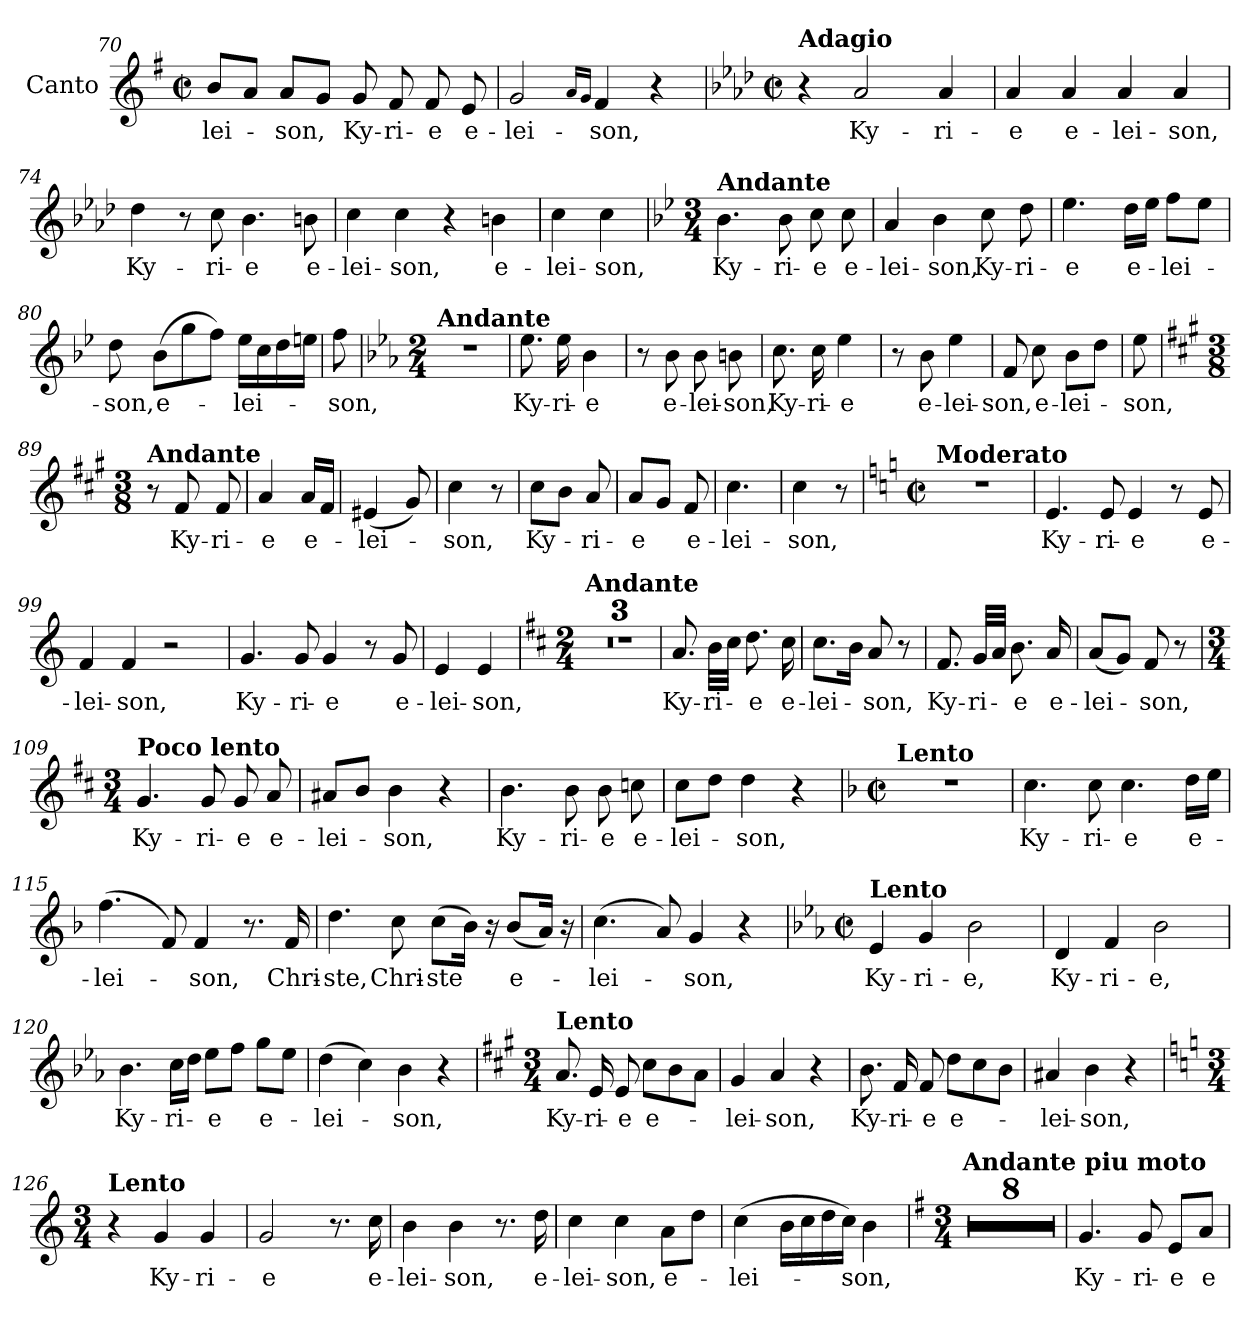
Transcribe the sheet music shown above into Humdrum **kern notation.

**kern	**text
*part1	*part1
*staff1	*staff1
*I"Canto	*
*clefG2	*
*k[f#]	*
*M2/2	*
*met(c|)	*
=70	=70
!	!LO:LY:b
8b/L	-lei-
8a/J	.
!	!LO:LY:b
8a/L	-son,
8g/J	.
!	!LO:LY:b
8g/	Ky-
!	!LO:LY:b
8f#/	-ri-
!	!LO:LY:b
8f#/	-e
!	!LO:LY:b
8e/	e-
=71	=71
!	!LO:LY:b
2g/	-lei-
16qa/LL	.
16qg/JJ	.
!	!LO:LY:b
4f#/	-son,
4r	.
!!LO:LB:g=z
=72	=72
*k[b-e-a-d-]	*
*M2/2	*
*met(c|)	*
!LO:TX:a:B:t=Adagio	!
4r	.
!	!LO:LY:b
2a-/	Ky-
!	!LO:LY:b
4a-/	-ri-
=73	=73
!	!LO:LY:b
4a-/	-e
!	!LO:LY:b
4a-/	e-
!	!LO:LY:b
4a-/	-lei-
!	!LO:LY:b
4a-/	-son,
=74	=74
!	!LO:LY:b
4dd-\	Ky-
8r	.
!	!LO:LY:b
8cc\	-ri-
!	!LO:LY:b
4.b-\	-e
!	!LO:LY:b
8bn\	e-
=75	=75
!	!LO:LY:b
4cc\	-lei-
!	!LO:LY:b
4cc\	-son,
4r	.
!	!LO:LY:b
4bn\	e-
=76	=76
!	!LO:LY:b
4cc\	-lei-
!	!LO:LY:b
4cc\	-son,
!!LO:LB:g=z
=77	=77
*k[b-e-]	*
*M3/4	*
!LO:TX:a:B:t=Andante	!
!	!LO:LY:b
4.b-\	Ky-
!	!LO:LY:b
8b-\	-ri-
!	!LO:LY:b
8cc\	-e
!	!LO:LY:b
8cc\	e-
=78	=78
!	!LO:LY:b
4a/	-lei-
!	!LO:LY:b
4b-\	-son,
!	!LO:LY:b
8cc\	Ky-
!	!LO:LY:b
8dd\	-ri-
=79	=79
!	!LO:LY:b
4.ee-\	-e
!	!LO:LY:b
16dd\LL	e-
16ee-\JJ	.
!	!LO:LY:b
8ff\L	-lei-
8ee-\J	.
=80	=80
!	!LO:LY:b
8dd\	-son,
!	!LO:LY:b
(8b-\L	e-
8gg\	.
8ff\J)	.
!	!LO:LY:b
16ee-\LL	-lei-
16cc\	.
16dd\	.
16een\JJ	.
=81	=81
!	!LO:LY:b
8ff\	-son,
!!LO:LB:g=z
=82	=82
*k[b-e-a-]	*
*M2/4	*
!LO:TX:a:B:t=Andante	!
2r	.
=83	=83
!	!LO:LY:b
8.ee-\	Ky-
!	!LO:LY:b
16ee-\	-ri-
!	!LO:LY:b
4b-\	-e
=84	=84
8r	.
!	!LO:LY:b
8b-\	e-
!	!LO:LY:b
8b-\	-lei-
!	!LO:LY:b
8bn\	-son,
=85	=85
!	!LO:LY:b
8.cc\	Ky-
!	!LO:LY:b
16cc\	-ri-
!	!LO:LY:b
4ee-\	-e
=86	=86
8r	.
!	!LO:LY:b
8b-\	e-
!	!LO:LY:b
4ee-\	-lei-
=87	=87
!	!LO:LY:b
8f/	-son,
!	!LO:LY:b
8cc\	e-
!	!LO:LY:b
8b-\L	-lei-
8dd\J	.
=88	=88
!	!LO:LY:b
8ee-\	-son,
!!LO:LB:g=z
=89	=89
*k[f#c#g#]	*
*M3/8	*
!LO:TX:a:B:t=Andante	!
8r	.
!	!LO:LY:b
8f#/	Ky-
!	!LO:LY:b
8f#/	-ri-
=90	=90
!	!LO:LY:b
4a/	-e
!	!LO:LY:b
16a/LL	e-
16f#/JJ	.
=91	=91
!	!LO:LY:b
(4e#X/	-lei-
8g#/)	.
=92	=92
!	!LO:LY:b
4cc#\	-son,
8r	.
=93	=93
!	!LO:LY:b
8cc#\L	Ky-
8b\J	.
!	!LO:LY:b
8a/	-ri-
=94	=94
!	!LO:LY:b
8a/L	-e
8g#/J	.
!	!LO:LY:b
8f#/	e-
=95	=95
!	!LO:LY:b
4.cc#\	-lei-
=96	=96
!	!LO:LY:b
4cc#\	-son,
8r	.
!!LO:LB:g=z
=97	=97
*k[]	*
*M2/2	*
*met(c|)	*
!LO:TX:a:B:t=Moderato	!
1r	.
=98	=98
!	!LO:LY:b
4.e/	Ky-
!	!LO:LY:b
8e/	-ri-
!	!LO:LY:b
4e/	-e
8r	.
!	!LO:LY:b
8e/	e-
=99	=99
!	!LO:LY:b
4f/	-lei-
!	!LO:LY:b
4f/	-son,
2r	.
=100	=100
!	!LO:LY:b
4.g/	Ky-
!	!LO:LY:b
8g/	-ri-
!	!LO:LY:b
4g/	-e
8r	.
!	!LO:LY:b
8g/	e-
=101	=101
!	!LO:LY:b
4e/	-lei-
!	!LO:LY:b
4e/	-son,
!!LO:LB:g=z
=102	=102
*k[f#c#]	*
*M2/4	*
!LO:TX:a:B:t=Andante	!
2r	.
=103	=103
2r	.
=104	=104
2r	.
=105	=105
!	!LO:LY:b
8.a/	Ky-
!	!LO:LY:b
32b\LLL	-ri-
32cc#\JJJ	.
!	!LO:LY:b
8.dd\	-e
!	!LO:LY:b
16cc#\	e-
=106	=106
!	!LO:LY:b
8.cc#\L	-lei-
16b\Jk	.
!	!LO:LY:b
8a/	-son,
8r	.
=107	=107
!	!LO:LY:b
8.f#/	Ky-
!	!LO:LY:b
32g/LLL	-ri-
32a/JJJ	.
!	!LO:LY:b
8.b\	-e
!	!LO:LY:b
16a/	e-
=108	=108
!	!LO:LY:b
(>8a/L	-lei-
8g/J)	.
!	!LO:LY:b
8f#/	-son,
8r	.
!!LO:PB:g=z
=109	=109
*M3/4	*
!LO:TX:a:B:t=Poco lento	!
!	!LO:LY:b
4.g/	Ky-
!	!LO:LY:b
8g/	-ri-
!	!LO:LY:b
8g/	-e
!	!LO:LY:b
8a/	e-
=110	=110
!	!LO:LY:b
8a#X/L	-lei-
8b/J	.
!	!LO:LY:b
4b\	-son,
4r	.
=111	=111
!	!LO:LY:b
4.b\	Ky-
!	!LO:LY:b
8b\	-ri-
!	!LO:LY:b
8b\	-e
!	!LO:LY:b
8ccn\	e-
=112	=112
!	!LO:LY:b
8cc#\L	-lei-
8dd\J	.
!	!LO:LY:b
4dd\	-son,
4r	.
!!LO:LB:g=z
=113	=113
*k[b-]	*
*M2/2	*
*met(c|)	*
!LO:TX:a:B:t=Lento	!
1r	.
=114	=114
!	!LO:LY:b
4.cc\	Ky-
!	!LO:LY:b
8cc\	-ri-
!	!LO:LY:b
4.cc\	-e
!	!LO:LY:b
16dd\LL	e-
16ee\JJ	.
=115	=115
!	!LO:LY:b
(>4.ff\	-lei-
8f/)	.
!	!LO:LY:b
4f/	-son,
8.r	.
!	!LO:LY:b
16f/	Chri-
=116	=116
!	!LO:LY:b
4.dd\	-ste,
!	!LO:LY:b
8cc\	Chri-
!	!LO:LY:b
(>8cc\L	-ste
16b-\Jk)	.
16r	.
!	!LO:LY:b
(8b-/L	e-
16a/Jk)	.
16r	.
=117	=117
!	!LO:LY:b
(>4.cc\	-lei-
8a/)	.
!	!LO:LY:b
4g/	-son,
4r	.
!!LO:LB:g=z
=118	=118
*k[b-e-a-]	*
*M2/2	*
*met(c|)	*
!LO:TX:a:B:t=Lento	!
!	!LO:LY:b
4e-/	Ky-
!	!LO:LY:b
4g/	-ri-
!	!LO:LY:b
2b-\	-e,
=119	=119
!	!LO:LY:b
4d/	Ky-
!	!LO:LY:b
4f/	-ri-
!	!LO:LY:b
2b-\	-e,
=120	=120
!	!LO:LY:b
4.b-\	Ky-
!	!LO:LY:b
16cc\LL	-ri-
16dd\JJ	.
!	!LO:LY:b
8ee-\L	-e
8ff\J	.
!	!LO:LY:b
8gg\L	e-
8ee-\J	.
=121	=121
!	!LO:LY:b
(>4dd\	-lei-
4cc\)	.
!	!LO:LY:b
4b-\	-son,
4r	.
!!LO:LB:g=z
=122	=122
*k[f#c#g#]	*
*M3/4	*
!LO:TX:a:B:t=Lento	!
!	!LO:LY:b
8.a/	Ky-
!	!LO:LY:b
16e/	-ri-
!	!LO:LY:b
8e/	-e
!	!LO:LY:b
8cc#\L	e-
8b\	.
8a\J	.
=123	=123
!	!LO:LY:b
4g#/	-lei-
!	!LO:LY:b
4a/	-son,
4r	.
=124	=124
!	!LO:LY:b
8.b\	Ky-
!	!LO:LY:b
16f#/	-ri-
!	!LO:LY:b
8f#/	-e
!	!LO:LY:b
8dd\L	e-
8cc#\	.
8b\J	.
=125	=125
!	!LO:LY:b
4a#X/	-lei-
!	!LO:LY:b
4b\	-son,
4r	.
!!LO:LB:g=z
=126	=126
*k[]	*
*M3/4	*
!LO:TX:a:B:t=Lento	!
4r	.
!	!LO:LY:b
4g/	Ky-
!	!LO:LY:b
4g/	-ri-
=127	=127
!	!LO:LY:b
2g/	-e
8.r	.
!	!LO:LY:b
16cc\	e-
=128	=128
!	!LO:LY:b
4b\	-lei-
!	!LO:LY:b
4b\	-son,
8.r	.
!	!LO:LY:b
16dd\	e-
=129	=129
!	!LO:LY:b
4cc\	-lei-
!	!LO:LY:b
4cc\	-son,
!	!LO:LY:b
8a\L	e-
8dd\J	.
=130	=130
!	!LO:LY:b
(>4cc\	-lei-
16b\LL	.
16cc\	.
16dd\	.
16cc\JJ)	.
!	!LO:LY:b
4b\	-son,
!!LO:LB:g=z
=131	=131
*k[f#]	*
*M3/4	*
!LO:TX:a:B:t=Andante piu moto	!
2.r	.
=132	=132
2.r	.
=133	=133
2.r	.
=134	=134
2.r	.
=135	=135
2.r	.
=136	=136
2.r	.
=137	=137
2.r	.
=138	=138
2.r	.
=139	=139
!	!LO:LY:b
4.g/	Ky-
!	!LO:LY:b
8g/	-ri-
!	!LO:LY:b
8e/L	-e
!	!LO:LY:b
8a/J	e-
=	=
*-	*-
